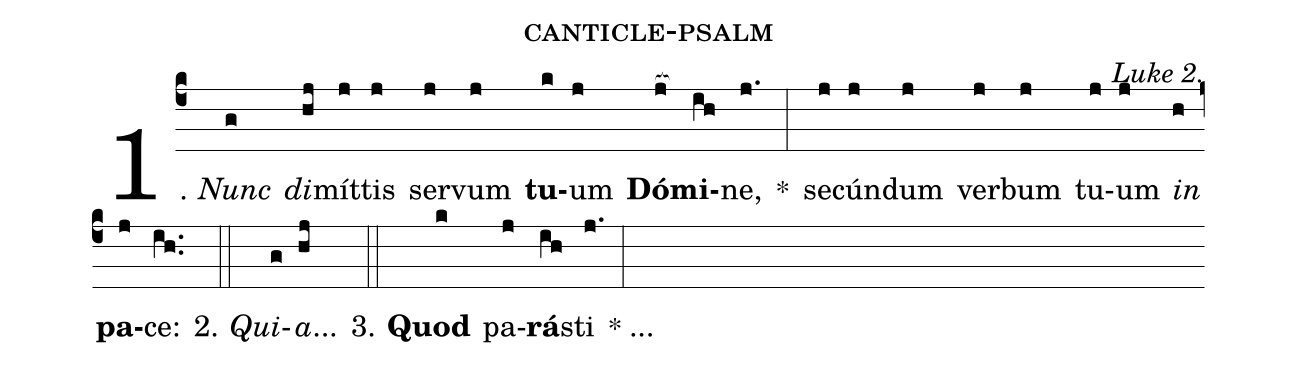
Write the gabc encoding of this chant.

name: canticle-psalm;
commentary: Luke 2.;
%%
(c4)1. <i>Nunc</i>(g) <i>di</i>(hj)mít(j)tis(j) ser(j)vum(j) <b>tu</b>(k)um(j) <b>Dó</b>(j[ocb:1{])<b>mi</b>(i[ocb:0}]h)ne,(j.) *(:) se(j)cún(j)dum(j) ver(j)bum(j) tu(j)um(j) <i>in</i>(h) <b>pa</b>(j)ce:(ih..) (::)
2. <i>Qui</i>(g)<i>a</i>...(hj) (::)
3. <b>Quod</b>(k) pa(j)<b>rá</b>(ih)sti(j.) *(:) ...()
